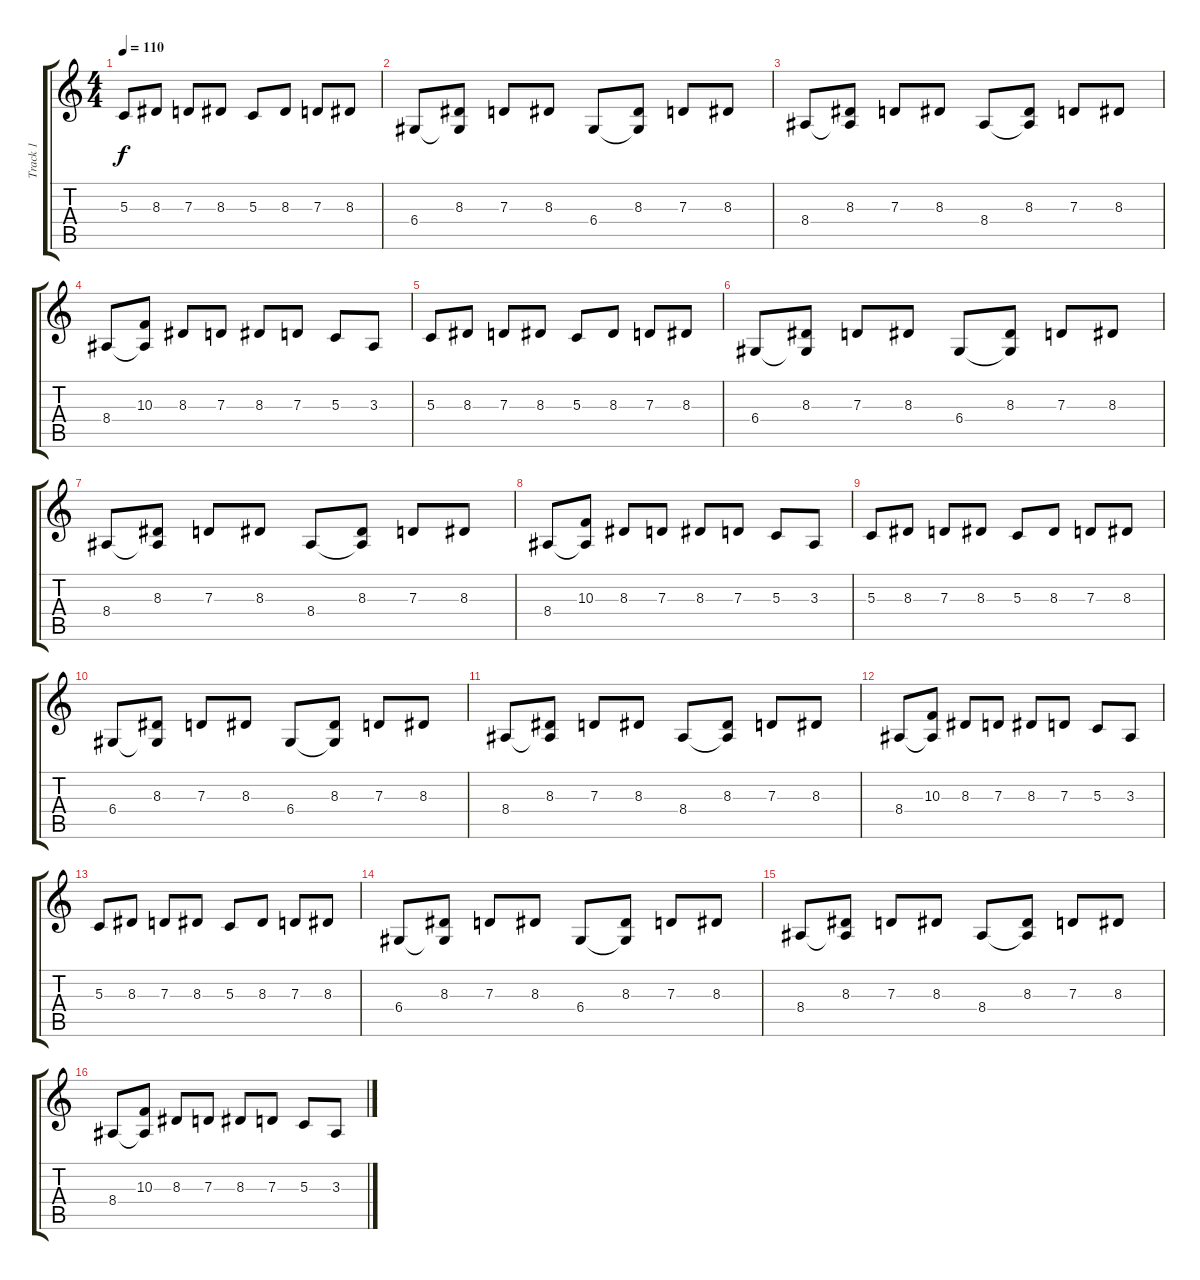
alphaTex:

\track ("Track 1" "Track 1") {instrument honkytonkpiano}
\staff {score tabs}
\tuning (E4 B3 G3 D3 A2 E2) {hide}
\ts (4 4)
\tempo 110
\clef g2
\ks c
5.3.8{dy f} 8.3.8 7.3.8 8.3.8 5.3.8 8.3.8 7.3.8 8.3.8 |
6.4.8 (8.3 6.4{t}).8 7.3.8 8.3.8 6.4.8 (8.3 6.4{t}).8 7.3.8 8.3.8 |
8.4.8 (8.3 8.4{t}).8 7.3.8 8.3.8 8.4.8 (8.3 8.4{t}).8 7.3.8 8.3.8 |
8.4.8 (10.3 8.4{t}).8 8.3.8 7.3.8 8.3.8 7.3.8 5.3.8 3.3.8 |
5.3.8 8.3.8 7.3.8 8.3.8 5.3.8 8.3.8 7.3.8 8.3.8 |
6.4.8 (8.3 6.4{t}).8 7.3.8 8.3.8 6.4.8 (8.3 6.4{t}).8 7.3.8 8.3.8 |
8.4.8 (8.3 8.4{t}).8 7.3.8 8.3.8 8.4.8 (8.3 8.4{t}).8 7.3.8 8.3.8 |
8.4.8 (10.3 8.4{t}).8 8.3.8 7.3.8 8.3.8 7.3.8 5.3.8 3.3.8 |
5.3.8 8.3.8 7.3.8 8.3.8 5.3.8 8.3.8 7.3.8 8.3.8 |
6.4.8 (8.3 6.4{t}).8 7.3.8 8.3.8 6.4.8 (8.3 6.4{t}).8 7.3.8 8.3.8 |
8.4.8 (8.3 8.4{t}).8 7.3.8 8.3.8 8.4.8 (8.3 8.4{t}).8 7.3.8 8.3.8 |
8.4.8 (10.3 8.4{t}).8 8.3.8 7.3.8 8.3.8 7.3.8 5.3.8 3.3.8 |
5.3.8 8.3.8 7.3.8 8.3.8 5.3.8 8.3.8 7.3.8 8.3.8 |
6.4.8 (8.3 6.4{t}).8 7.3.8 8.3.8 6.4.8 (8.3 6.4{t}).8 7.3.8 8.3.8 |
8.4.8 (8.3 8.4{t}).8 7.3.8 8.3.8 8.4.8 (8.3 8.4{t}).8 7.3.8 8.3.8 |
8.4.8 (10.3 8.4{t}).8 8.3.8 7.3.8 8.3.8 7.3.8 5.3.8 3.3.8
